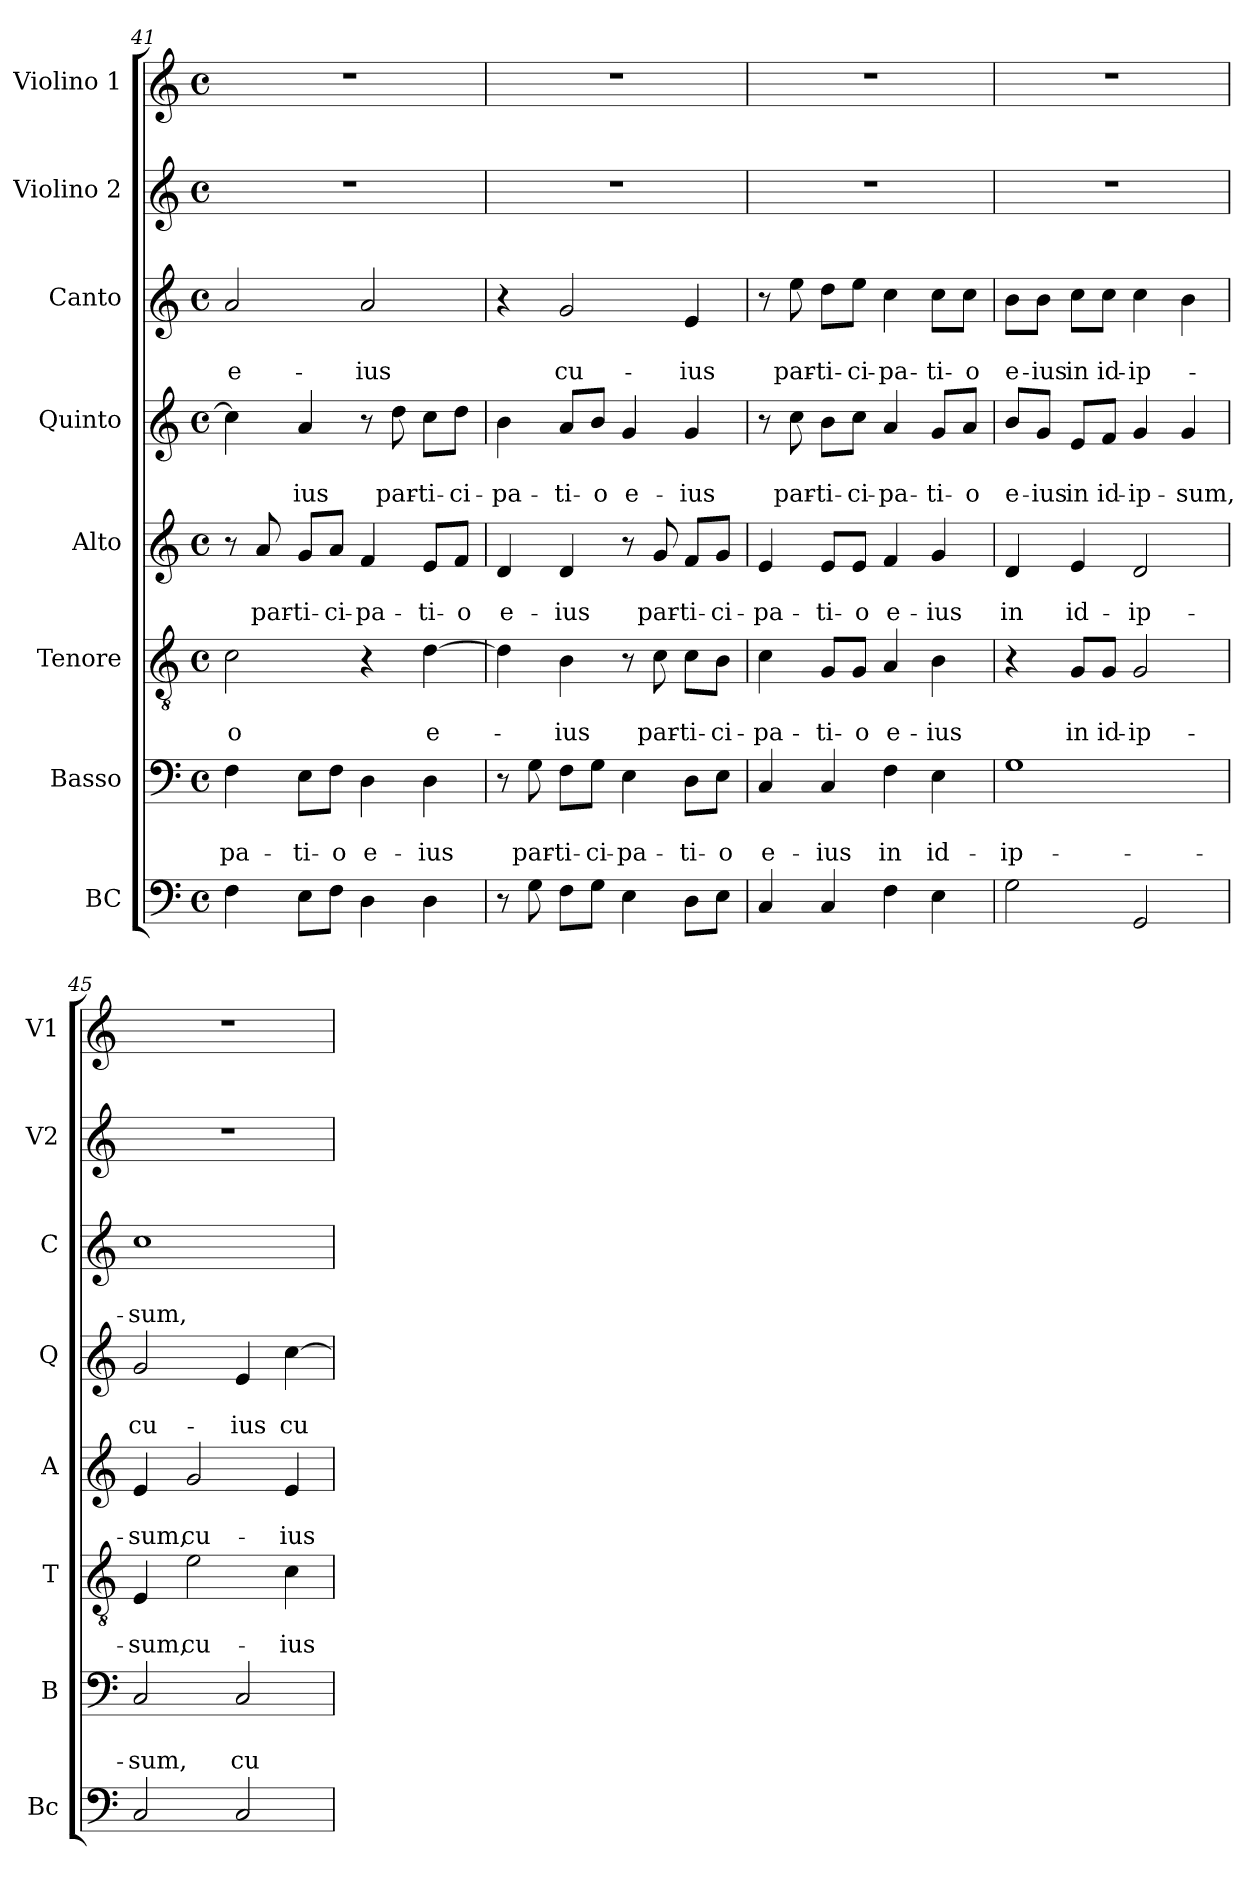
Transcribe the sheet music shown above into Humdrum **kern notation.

**kern	**kern	**text	**text	**kern	**text	**text	**kern	**text	**text	**kern	**text	**text	**kern	**text	**text	**kern	**kern
*part8	*part7	*part7	*part7	*part6	*part6	*part6	*part5	*part5	*part5	*part4	*part4	*part4	*part3	*part3	*part3	*part2	*part1
*staff8	*staff7	*staff7	*staff7	*staff6	*staff6	*staff6	*staff5	*staff5	*staff5	*staff4	*staff4	*staff4	*staff3	*staff3	*staff3	*staff2	*staff1
*I"BC	*I"Basso	*	*	*I"Tenore	*	*	*I"Alto	*	*	*I"Quinto	*	*	*I"Canto	*	*	*I"Violino 2	*I"Violino 1
*I'Bc	*I'B	*	*	*I'T	*	*	*I'A	*	*	*I'Q	*	*	*I'C	*	*	*I'V2	*I'V1
*clefF4	*clefF4	*	*	*clefGv2	*	*	*clefG2	*	*	*clefG2	*	*	*clefG2	*	*	*clefG2	*clefG2
*k[]	*k[]	*	*	*k[]	*	*	*k[]	*	*	*k[]	*	*	*k[]	*	*	*k[]	*k[]
*C:	*C:	*	*	*C:	*	*	*C:	*	*	*C:	*	*	*C:	*	*	*C:	*C:
*M4/4	*M4/4	*	*	*M4/4	*	*	*M4/4	*	*	*M4/4	*	*	*M4/4	*	*	*M4/4	*M4/4
*met(c)	*met(c)	*	*	*met(c)	*	*	*met(c)	*	*	*met(c)	*	*	*met(c)	*	*	*met(c)	*met(c)
=41	=41	=41	=41	=41	=41	=41	=41	=41	=41	=41	=41	=41	=41	=41	=41	=41	=41
!	!	!	!LO:LY:b	!	!	!LO:LY:b	!	!	!	!	!	!	!	!	!LO:LY:b	!	!
4F\	4F\	.	-pa-	2c\	.	-o	8r	.	.	4cc\]	.	.	2a/	.	e-	1r	1r
!	!	!	!	!	!	!	!	!	!LO:LY:b	!	!	!	!	!	!	!	!
.	.	.	.	.	.	.	8a/	.	par-	.	.	.	.	.	.	.	.
!	!	!	!LO:LY:b	!	!	!	!	!	!LO:LY:b	!	!	!LO:LY:b	!	!	!	!	!
8E\L	8E\L	.	-ti-	.	.	.	8g/L	.	-ti-	4a/	.	-ius	.	.	.	.	.
!	!	!	!LO:LY:b	!	!	!	!	!	!LO:LY:b	!	!	!	!	!	!	!	!
8F\J	8F\J	.	-o	.	.	.	8a/J	.	-ci-	.	.	.	.	.	.	.	.
!	!	!	!LO:LY:b	!	!	!	!	!	!LO:LY:b	!	!	!	!	!	!LO:LY:b	!	!
4D\	4D\	.	e-	4r	.	.	4f/	.	-pa-	8r	.	.	2a/	.	-ius	.	.
!	!	!	!	!	!	!	!	!	!	!	!	!LO:LY:b	!	!	!	!	!
.	.	.	.	.	.	.	.	.	.	8dd\	.	par-	.	.	.	.	.
!	!	!	!LO:LY:b	!	!	!LO:LY:b	!	!	!LO:LY:b	!	!	!LO:LY:b	!	!	!	!	!
4D\	4D\	.	-ius	[4d\	.	e-	8e/L	.	-ti-	8cc\L	.	-ti-	.	.	.	.	.
!	!	!	!	!	!	!	!	!	!LO:LY:b	!	!	!LO:LY:b	!	!	!	!	!
.	.	.	.	.	.	.	8f/J	.	-o	8dd\J	.	-ci-	.	.	.	.	.
=42	=42	=42	=42	=42	=42	=42	=42	=42	=42	=42	=42	=42	=42	=42	=42	=42	=42
!	!	!	!	!	!	!	!	!	!LO:LY:b	!	!	!LO:LY:b	!	!	!	!	!
8r	8r	.	.	4d\]	.	.	4d/	.	e-	4b\	.	-pa-	4r	.	.	1r	1r
!	!	!	!LO:LY:b	!	!	!	!	!	!	!	!	!	!	!	!	!	!
8G\	8G\	.	par-	.	.	.	.	.	.	.	.	.	.	.	.	.	.
!	!	!	!LO:LY:b	!	!	!LO:LY:b	!	!	!LO:LY:b	!	!	!LO:LY:b	!	!	!LO:LY:b	!	!
8F\L	8F\L	.	-ti-	4B\	.	-ius	4d/	.	-ius	8a/L	.	-ti-	2g/	.	cu-	.	.
!	!	!	!LO:LY:b	!	!	!	!	!	!	!	!	!LO:LY:b	!	!	!	!	!
8G\J	8G\J	.	-ci-	.	.	.	.	.	.	8b/J	.	-o	.	.	.	.	.
!	!	!	!LO:LY:b	!	!	!	!	!	!	!	!	!LO:LY:b	!	!	!	!	!
4E\	4E\	.	-pa-	8r	.	.	8r	.	.	4g/	.	e-	.	.	.	.	.
!	!	!	!	!	!	!LO:LY:b	!	!	!LO:LY:b	!	!	!	!	!	!	!	!
.	.	.	.	8c\	.	par-	8g/	.	par-	.	.	.	.	.	.	.	.
!	!	!	!LO:LY:b	!	!	!LO:LY:b	!	!	!LO:LY:b	!	!	!LO:LY:b	!	!	!LO:LY:b	!	!
8D\L	8D\L	.	-ti-	8c\L	.	-ti-	8f/L	.	-ti-	4g/	.	-ius	4e/	.	-ius	.	.
!	!	!	!LO:LY:b	!	!	!LO:LY:b	!	!	!LO:LY:b	!	!	!	!	!	!	!	!
8E\J	8E\J	.	-o	8B\J	.	-ci-	8g/J	.	-ci-	.	.	.	.	.	.	.	.
=43	=43	=43	=43	=43	=43	=43	=43	=43	=43	=43	=43	=43	=43	=43	=43	=43	=43
!	!	!	!LO:LY:b	!	!	!LO:LY:b	!	!	!LO:LY:b	!	!	!	!	!	!	!	!
4C/	4C/	.	e-	4c\	.	-pa-	4e/	.	-pa-	8r	.	.	8r	.	.	1r	1r
!	!	!	!	!	!	!	!	!	!	!	!	!LO:LY:b	!	!	!LO:LY:b	!	!
.	.	.	.	.	.	.	.	.	.	8cc\	.	par-	8ee\	.	par-	.	.
!	!	!	!LO:LY:b	!	!	!LO:LY:b	!	!	!LO:LY:b	!	!	!LO:LY:b	!	!	!LO:LY:b	!	!
4C/	4C/	.	-ius	8G/L	.	-ti-	8e/L	.	-ti-	8b\L	.	-ti-	8dd\L	.	-ti-	.	.
!	!	!	!	!	!	!LO:LY:b	!	!	!LO:LY:b	!	!	!LO:LY:b	!	!	!LO:LY:b	!	!
.	.	.	.	8G/J	.	-o	8e/J	.	-o	8cc\J	.	-ci-	8ee\J	.	-ci-	.	.
!	!	!	!LO:LY:b	!	!	!LO:LY:b	!	!	!LO:LY:b	!	!	!LO:LY:b	!	!	!LO:LY:b	!	!
4F\	4F\	.	in	4A/	.	e-	4f/	.	e-	4a/	.	-pa-	4cc\	.	-pa-	.	.
!	!	!	!LO:LY:b	!	!	!LO:LY:b	!	!	!LO:LY:b	!	!	!LO:LY:b	!	!	!LO:LY:b	!	!
4E\	4E\	.	id-	4B\	.	-ius	4g/	.	-ius	8g/L	.	-ti-	8cc\L	.	-ti-	.	.
!	!	!	!	!	!	!	!	!	!	!	!	!LO:LY:b	!	!	!LO:LY:b	!	!
.	.	.	.	.	.	.	.	.	.	8a/J	.	-o	8cc\J	.	-o	.	.
!!LO:PB:g=z
=44	=44	=44	=44	=44	=44	=44	=44	=44	=44	=44	=44	=44	=44	=44	=44	=44	=44
!	!	!	!LO:LY:b	!	!	!	!	!	!LO:LY:b	!	!	!LO:LY:b	!	!	!LO:LY:b	!	!
2G\	1G	.	-ip-	4r	.	.	4d/	.	in	8b/L	.	e-	8b\L	.	e-	1r	1r
!	!	!	!	!	!	!	!	!	!	!	!	!LO:LY:b	!	!	!LO:LY:b	!	!
.	.	.	.	.	.	.	.	.	.	8g/J	.	-ius	8b\J	.	-ius	.	.
!	!	!	!	!	!	!LO:LY:b	!	!	!LO:LY:b	!	!	!LO:LY:b	!	!	!LO:LY:b	!	!
.	.	.	.	8G/L	.	in	4e/	.	id-	8e/L	.	in	8cc\L	.	in	.	.
!	!	!	!	!	!	!LO:LY:b	!	!	!	!	!	!LO:LY:b	!	!	!LO:LY:b	!	!
.	.	.	.	8G/J	.	id-	.	.	.	8f/J	.	id-	8cc\J	.	id-	.	.
!	!	!	!	!	!	!LO:LY:b	!	!	!LO:LY:b	!	!	!LO:LY:b	!	!	!LO:LY:b	!	!
2GG/	.	.	.	2G/	.	-ip-	2d/	.	-ip-	4g/	.	-ip-	4cc\	.	-ip-	.	.
!	!	!	!	!	!	!	!	!	!	!	!	!LO:LY:b	!	!	!	!	!
.	.	.	.	.	.	.	.	.	.	4g/	.	-sum,	4b\	.	.	.	.
=45	=45	=45	=45	=45	=45	=45	=45	=45	=45	=45	=45	=45	=45	=45	=45	=45	=45
!	!	!	!LO:LY:b	!	!	!LO:LY:b	!	!	!LO:LY:b	!	!	!LO:LY:b	!	!	!LO:LY:b	!	!
2C/	2C/	.	-sum,	4E/	.	-sum,	4e/	.	-sum,	2g/	.	cu-	1cc	.	-sum,	1r	1r
!	!	!	!	!	!	!LO:LY:b	!	!	!LO:LY:b	!	!	!	!	!	!	!	!
.	.	.	.	2e\	.	cu-	2g/	.	cu-	.	.	.	.	.	.	.	.
!	!	!	!LO:LY:b	!	!	!	!	!	!	!	!	!LO:LY:b	!	!	!	!	!
2C/	2C/	.	cu-	.	.	.	.	.	.	4e/	.	-ius	.	.	.	.	.
!	!	!	!	!	!	!LO:LY:b	!	!	!LO:LY:b	!	!	!LO:LY:b	!	!	!	!	!
.	.	.	.	4c\	.	-ius	4e/	.	-ius	[4cc\	.	cu-	.	.	.	.	.
=	=	=	=	=	=	=	=	=	=	=	=	=	=	=	=	=	=
*-	*-	*-	*-	*-	*-	*-	*-	*-	*-	*-	*-	*-	*-	*-	*-	*-	*-
